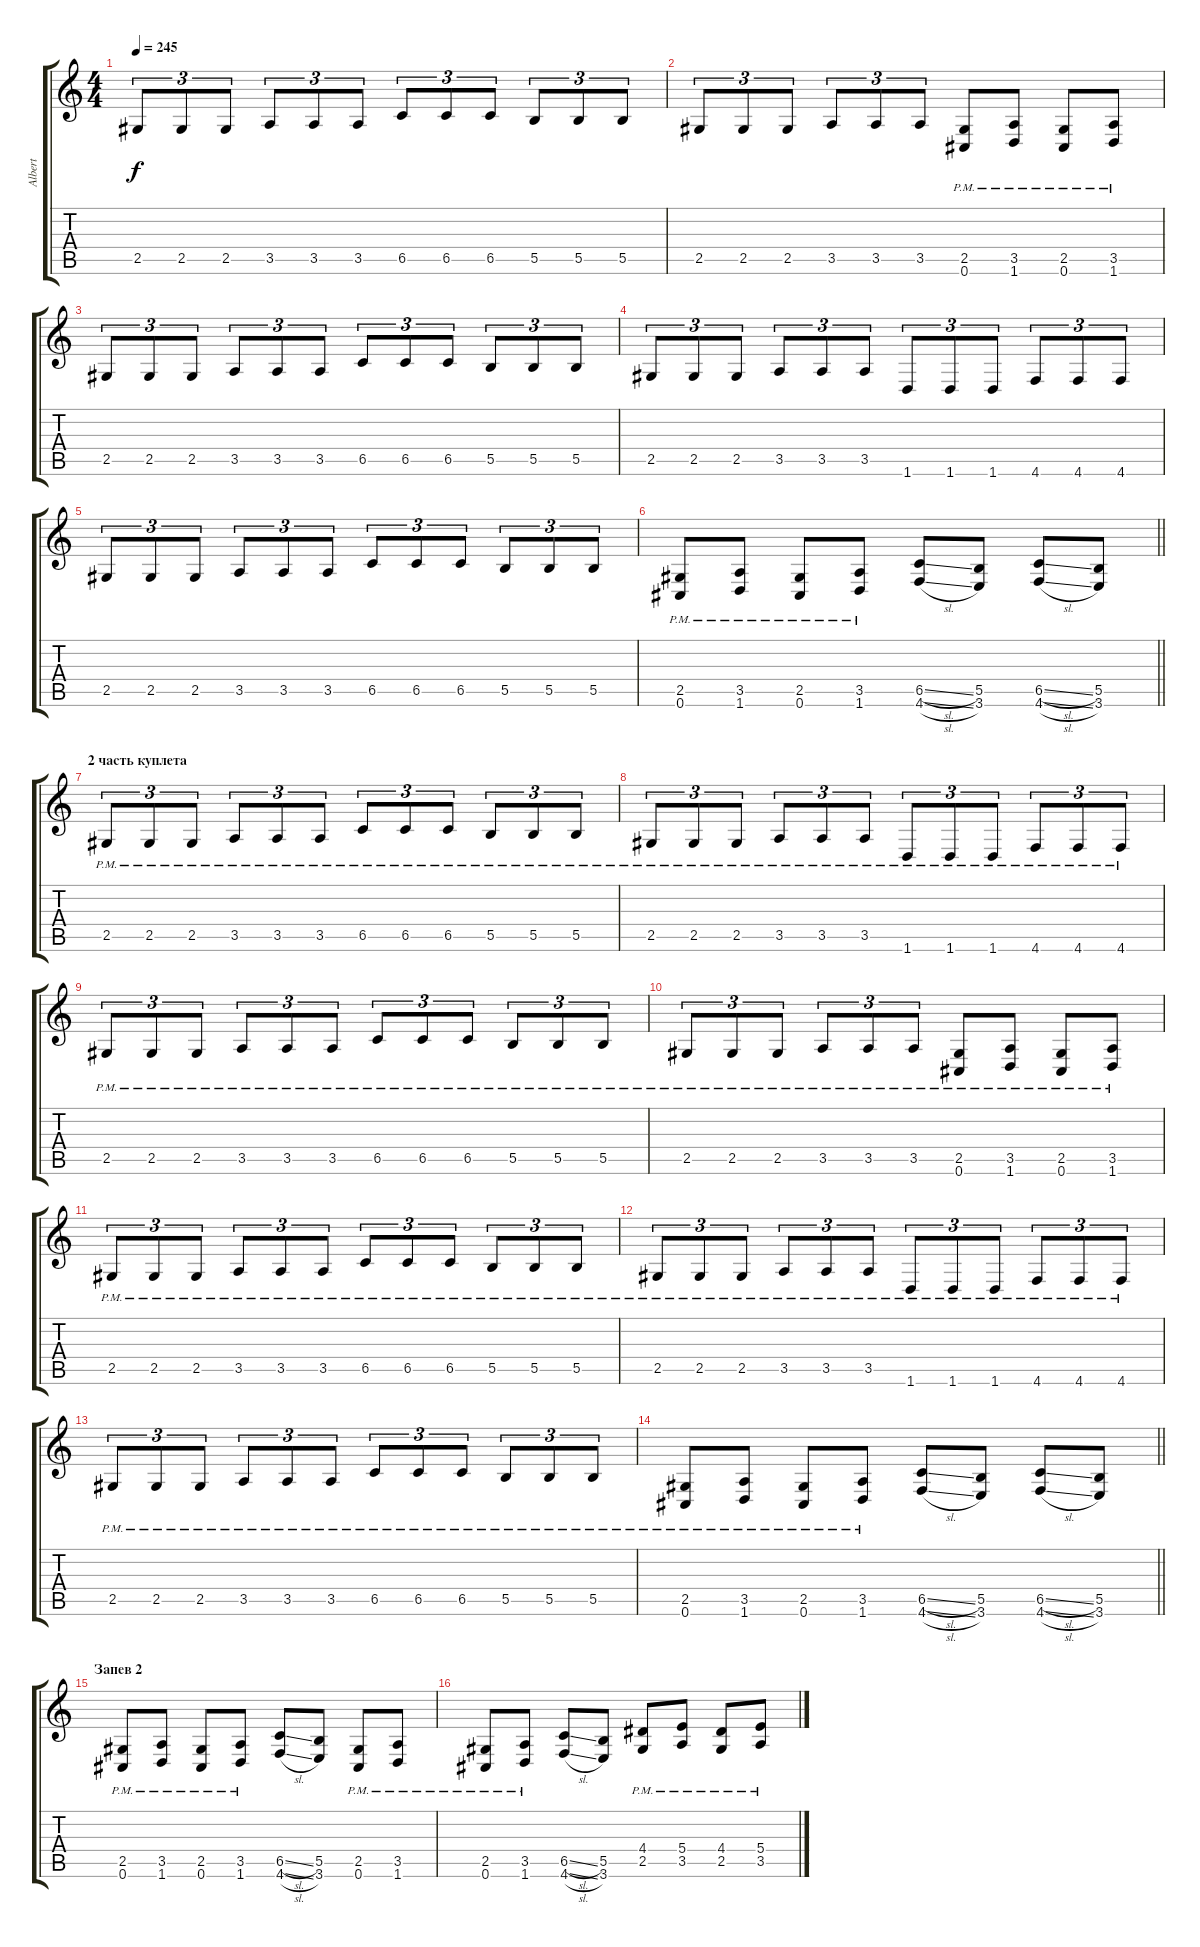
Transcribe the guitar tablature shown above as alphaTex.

\track ("Albert" "Albert") {instrument distortionguitar}
\staff {score tabs}
\tuning (Db4 Ab3 E3 B2 Gb2 Db2) {hide}
\ts (4 4)
\tempo 245
\clef g2
\ks c
2.5.8{tu (3 2) dy f} 2.5.8{tu (3 2)} 2.5.8{tu (3 2)} 3.5.8{tu (3 2)} 3.5.8{tu (3 2)} 3.5.8{tu (3 2)} 6.5.8{tu (3 2)} 6.5.8{tu (3 2)} 6.5.8{tu (3 2)} 5.5.8{tu (3 2)} 5.5.8{tu (3 2)} 5.5.8{tu (3 2)} |
2.5.8{tu (3 2)} 2.5.8{tu (3 2)} 2.5.8{tu (3 2)} 3.5.8{tu (3 2)} 3.5.8{tu (3 2)} 3.5.8{tu (3 2)} (2.5{pm} 0.6{pm}).8 (3.5{pm} 1.6{pm}).8 (2.5{pm} 0.6{pm}).8 (3.5{pm} 1.6{pm}).8 |
2.5.8{tu (3 2)} 2.5.8{tu (3 2)} 2.5.8{tu (3 2)} 3.5.8{tu (3 2)} 3.5.8{tu (3 2)} 3.5.8{tu (3 2)} 6.5.8{tu (3 2)} 6.5.8{tu (3 2)} 6.5.8{tu (3 2)} 5.5.8{tu (3 2)} 5.5.8{tu (3 2)} 5.5.8{tu (3 2)} |
2.5.8{tu (3 2)} 2.5.8{tu (3 2)} 2.5.8{tu (3 2)} 3.5.8{tu (3 2)} 3.5.8{tu (3 2)} 3.5.8{tu (3 2)} 1.6.8{tu (3 2)} 1.6.8{tu (3 2)} 1.6.8{tu (3 2)} 4.6.8{tu (3 2)} 4.6.8{tu (3 2)} 4.6.8{tu (3 2)} |
2.5.8{tu (3 2)} 2.5.8{tu (3 2)} 2.5.8{tu (3 2)} 3.5.8{tu (3 2)} 3.5.8{tu (3 2)} 3.5.8{tu (3 2)} 6.5.8{tu (3 2)} 6.5.8{tu (3 2)} 6.5.8{tu (3 2)} 5.5.8{tu (3 2)} 5.5.8{tu (3 2)} 5.5.8{tu (3 2)} |
\barLineRight lightlight
(2.5{pm} 0.6{pm}).8 (3.5{pm} 1.6{pm}).8 (2.5{pm} 0.6{pm}).8 (3.5{pm} 1.6{pm}).8 (6.5{sl} 4.6{sl}).8 (5.5 3.6).8 (6.5{sl} 4.6{sl}).8 (5.5 3.6).8 |
\section ("" "2 часть куплета")
2.5{pm}.8{tu (3 2)} 2.5{pm}.8{tu (3 2)} 2.5{pm}.8{tu (3 2)} 3.5{pm}.8{tu (3 2)} 3.5{pm}.8{tu (3 2)} 3.5{pm}.8{tu (3 2)} 6.5{pm}.8{tu (3 2)} 6.5{pm}.8{tu (3 2)} 6.5{pm}.8{tu (3 2)} 5.5{pm}.8{tu (3 2)} 5.5{pm}.8{tu (3 2)} 5.5{pm}.8{tu (3 2)} |
2.5{pm}.8{tu (3 2)} 2.5{pm}.8{tu (3 2)} 2.5{pm}.8{tu (3 2)} 3.5{pm}.8{tu (3 2)} 3.5{pm}.8{tu (3 2)} 3.5{pm}.8{tu (3 2)} 1.6{pm}.8{tu (3 2)} 1.6{pm}.8{tu (3 2)} 1.6{pm}.8{tu (3 2)} 4.6{pm}.8{tu (3 2)} 4.6{pm}.8{tu (3 2)} 4.6{pm}.8{tu (3 2)} |
2.5{pm}.8{tu (3 2)} 2.5{pm}.8{tu (3 2)} 2.5{pm}.8{tu (3 2)} 3.5{pm}.8{tu (3 2)} 3.5{pm}.8{tu (3 2)} 3.5{pm}.8{tu (3 2)} 6.5{pm}.8{tu (3 2)} 6.5{pm}.8{tu (3 2)} 6.5{pm}.8{tu (3 2)} 5.5{pm}.8{tu (3 2)} 5.5{pm}.8{tu (3 2)} 5.5{pm}.8{tu (3 2)} |
2.5{pm}.8{tu (3 2)} 2.5{pm}.8{tu (3 2)} 2.5{pm}.8{tu (3 2)} 3.5{pm}.8{tu (3 2)} 3.5{pm}.8{tu (3 2)} 3.5{pm}.8{tu (3 2)} (2.5{pm} 0.6{pm}).8 (3.5{pm} 1.6{pm}).8 (2.5{pm} 0.6{pm}).8 (3.5{pm} 1.6{pm}).8 |
2.5{pm}.8{tu (3 2)} 2.5{pm}.8{tu (3 2)} 2.5{pm}.8{tu (3 2)} 3.5{pm}.8{tu (3 2)} 3.5{pm}.8{tu (3 2)} 3.5{pm}.8{tu (3 2)} 6.5{pm}.8{tu (3 2)} 6.5{pm}.8{tu (3 2)} 6.5{pm}.8{tu (3 2)} 5.5{pm}.8{tu (3 2)} 5.5{pm}.8{tu (3 2)} 5.5{pm}.8{tu (3 2)} |
2.5{pm}.8{tu (3 2)} 2.5{pm}.8{tu (3 2)} 2.5{pm}.8{tu (3 2)} 3.5{pm}.8{tu (3 2)} 3.5{pm}.8{tu (3 2)} 3.5{pm}.8{tu (3 2)} 1.6{pm}.8{tu (3 2)} 1.6{pm}.8{tu (3 2)} 1.6{pm}.8{tu (3 2)} 4.6{pm}.8{tu (3 2)} 4.6{pm}.8{tu (3 2)} 4.6{pm}.8{tu (3 2)} |
2.5{pm}.8{tu (3 2)} 2.5{pm}.8{tu (3 2)} 2.5{pm}.8{tu (3 2)} 3.5{pm}.8{tu (3 2)} 3.5{pm}.8{tu (3 2)} 3.5{pm}.8{tu (3 2)} 6.5{pm}.8{tu (3 2)} 6.5{pm}.8{tu (3 2)} 6.5{pm}.8{tu (3 2)} 5.5{pm}.8{tu (3 2)} 5.5{pm}.8{tu (3 2)} 5.5{pm}.8{tu (3 2)} |
\barLineRight lightlight
(2.5{pm} 0.6{pm}).8 (3.5{pm} 1.6{pm}).8 (2.5{pm} 0.6{pm}).8 (3.5{pm} 1.6{pm}).8 (6.5{sl} 4.6{sl}).8 (5.5 3.6).8 (6.5{sl} 4.6{sl}).8 (5.5 3.6).8 |
\section ("" "Запев 2")
(2.5{pm} 0.6{pm}).8 (3.5{pm} 1.6{pm}).8 (2.5{pm} 0.6{pm}).8 (3.5{pm} 1.6{pm}).8 (6.5{sl} 4.6{sl}).8 (5.5 3.6).8 (2.5{pm} 0.6{pm}).8 (3.5{pm} 1.6{pm}).8 |
(2.5{pm} 0.6{pm}).8 (3.5{pm} 1.6{pm}).8 (6.5{sl} 4.6{sl}).8 (5.5 3.6).8 (4.4{pm} 2.5{pm}).8 (5.4{pm} 3.5{pm}).8 (4.4{pm} 2.5{pm}).8 (5.4{pm} 3.5{pm}).8
